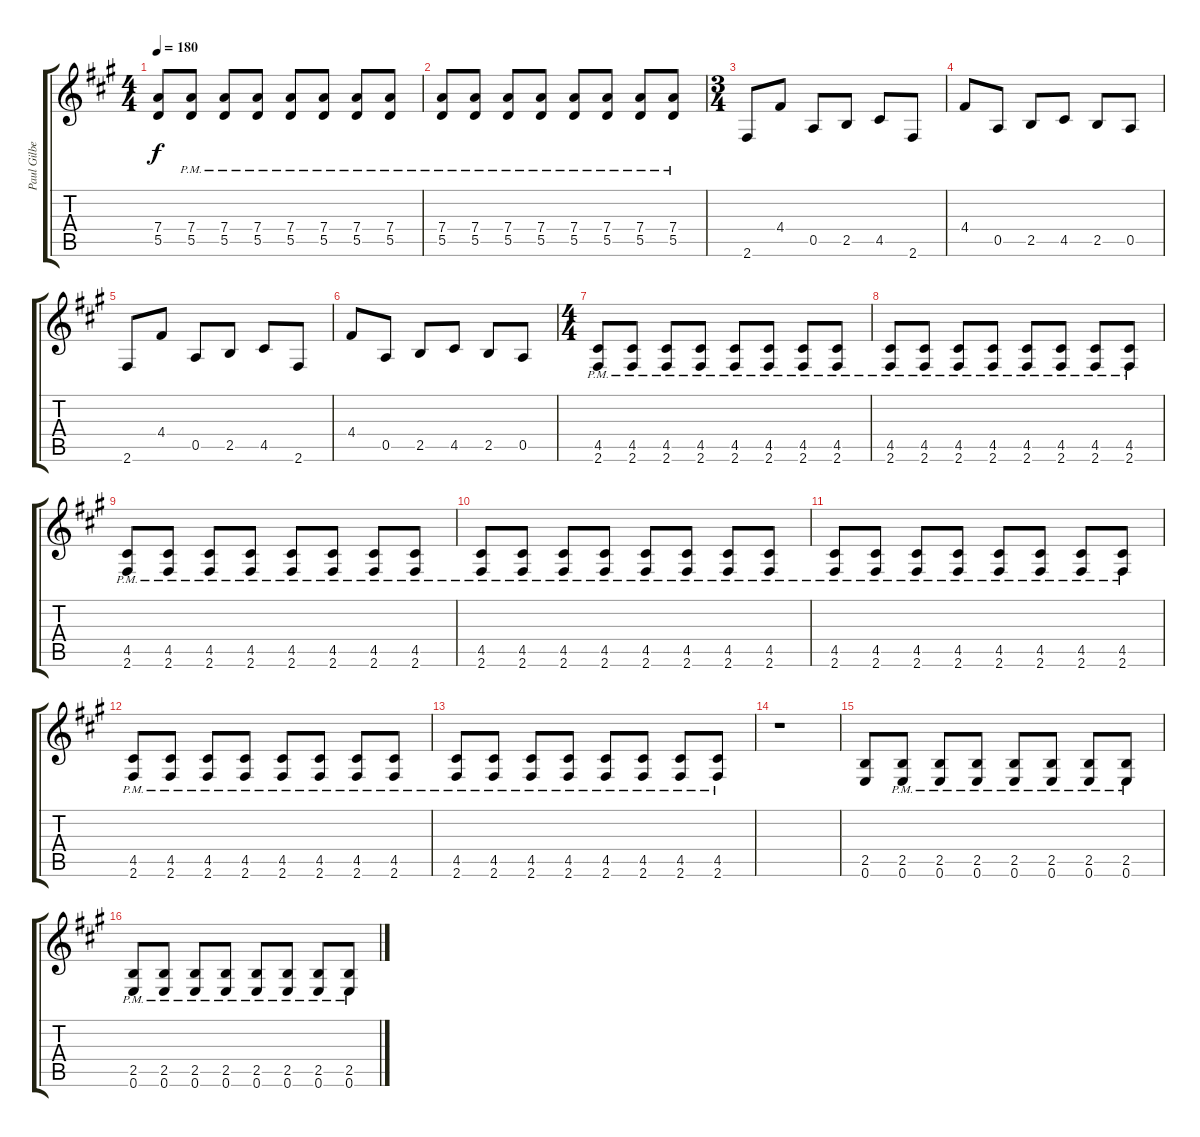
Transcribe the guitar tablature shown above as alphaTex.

\track ("Paul Gilbert" "Paul Gilbe") {instrument overdrivenguitar}
\staff {score tabs}
\tuning (E4 B3 G3 D3 A2 E2) {hide}
\ts (4 4)
\tempo 180
\clef g2
\ks a
(7.4 5.5).8{dy f} (7.4{pm} 5.5{pm}).8 (7.4{pm} 5.5{pm}).8 (7.4{pm} 5.5{pm}).8 (7.4{pm} 5.5{pm}).8 (7.4{pm} 5.5{pm}).8 (7.4{pm} 5.5{pm}).8 (7.4{pm} 5.5{pm}).8 |
(7.4{pm} 5.5{pm}).8 (7.4{pm} 5.5{pm}).8 (7.4{pm} 5.5{pm}).8 (7.4{pm} 5.5{pm}).8 (7.4{pm} 5.5{pm}).8 (7.4{pm} 5.5{pm}).8 (7.4{pm} 5.5{pm}).8 (7.4{pm} 5.5).8 |
\ts (3 4)
2.6.8 4.4.8 0.5.8 2.5.8 4.5.8 2.6.8 |
4.4.8 0.5.8 2.5.8 4.5.8 2.5.8 0.5.8 |
2.6.8 4.4.8 0.5.8 2.5.8 4.5.8 2.6.8 |
4.4.8 0.5.8 2.5.8 4.5.8 2.5.8 0.5.8 |
\ts (4 4)
(4.5{pm} 2.6{pm}).8 (4.5{pm} 2.6{pm}).8 (4.5{pm} 2.6{pm}).8 (4.5{pm} 2.6{pm}).8 (4.5{pm} 2.6{pm}).8 (4.5{pm} 2.6{pm}).8 (4.5{pm} 2.6{pm}).8 (4.5{pm} 2.6{pm}).8 |
(4.5{pm} 2.6{pm}).8 (4.5{pm} 2.6{pm}).8 (4.5{pm} 2.6{pm}).8 (4.5{pm} 2.6{pm}).8 (4.5{pm} 2.6{pm}).8 (4.5{pm} 2.6{pm}).8 (4.5{pm} 2.6{pm}).8 (4.5{pm} 2.6{pm}).8 |
(4.5{pm} 2.6{pm}).8 (4.5{pm} 2.6{pm}).8 (4.5{pm} 2.6{pm}).8 (4.5{pm} 2.6{pm}).8 (4.5{pm} 2.6{pm}).8 (4.5{pm} 2.6{pm}).8 (4.5{pm} 2.6{pm}).8 (4.5{pm} 2.6{pm}).8 |
(4.5{pm} 2.6{pm}).8 (4.5{pm} 2.6{pm}).8 (4.5{pm} 2.6{pm}).8 (4.5{pm} 2.6{pm}).8 (4.5{pm} 2.6{pm}).8 (4.5{pm} 2.6{pm}).8 (4.5{pm} 2.6{pm}).8 (4.5{pm} 2.6{pm}).8 |
(4.5{pm} 2.6{pm}).8 (4.5{pm} 2.6{pm}).8 (4.5{pm} 2.6{pm}).8 (4.5{pm} 2.6{pm}).8 (4.5{pm} 2.6{pm}).8 (4.5{pm} 2.6{pm}).8 (4.5{pm} 2.6{pm}).8 (4.5{pm} 2.6{pm}).8 |
(4.5{pm} 2.6{pm}).8 (4.5{pm} 2.6{pm}).8 (4.5{pm} 2.6{pm}).8 (4.5{pm} 2.6{pm}).8 (4.5{pm} 2.6{pm}).8 (4.5{pm} 2.6{pm}).8 (4.5{pm} 2.6{pm}).8 (4.5{pm} 2.6{pm}).8 |
(4.5{pm} 2.6{pm}).8 (4.5{pm} 2.6{pm}).8 (4.5{pm} 2.6{pm}).8 (4.5{pm} 2.6{pm}).8 (4.5{pm} 2.6{pm}).8 (4.5{pm} 2.6{pm}).8 (4.5{pm} 2.6{pm}).8 (4.5{pm} 2.6{pm}).8 |
r.1 |
(2.5 0.6).8 (2.5{pm} 0.6{pm}).8 (2.5{pm} 0.6{pm}).8 (2.5{pm} 0.6{pm}).8 (2.5{pm} 0.6{pm}).8 (2.5{pm} 0.6{pm}).8 (2.5{pm} 0.6{pm}).8 (2.5{pm} 0.6{pm}).8 |
(2.5{pm} 0.6{pm}).8 (2.5{pm} 0.6{pm}).8 (2.5{pm} 0.6{pm}).8 (2.5{pm} 0.6{pm}).8 (2.5{pm} 0.6{pm}).8 (2.5{pm} 0.6{pm}).8 (2.5{pm} 0.6{pm}).8 (2.5{pm} 0.6{pm}).8
